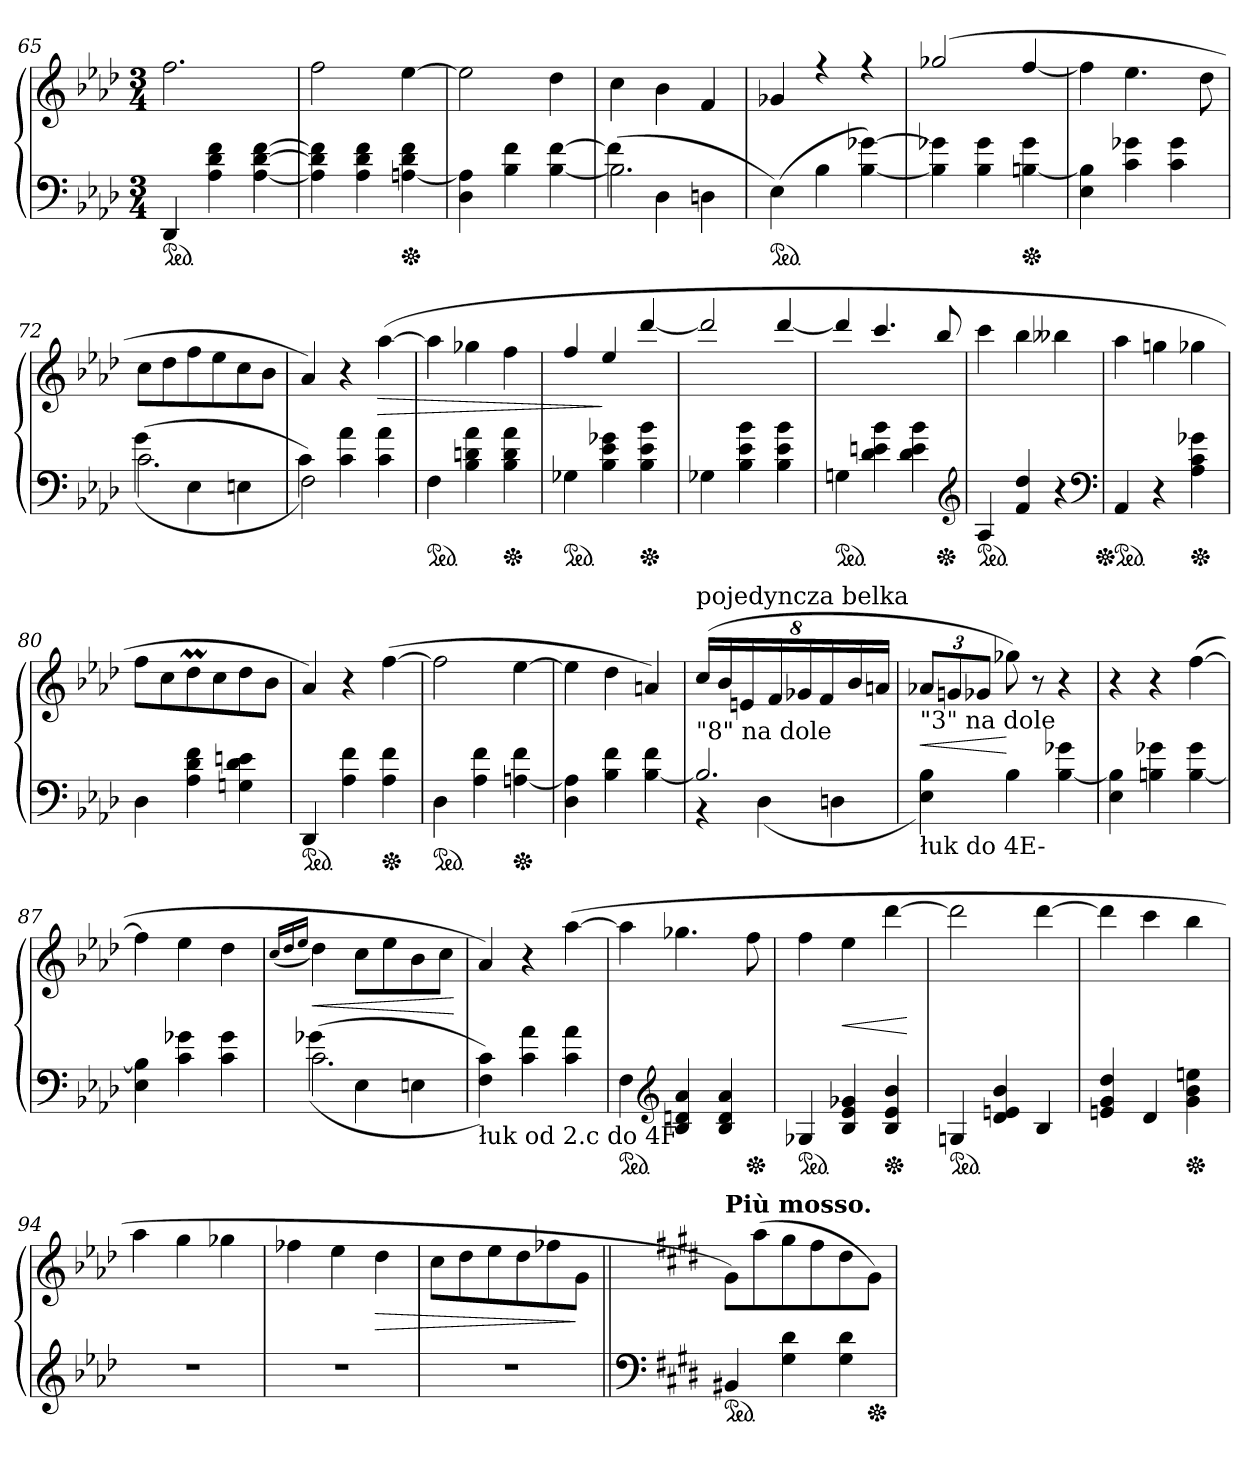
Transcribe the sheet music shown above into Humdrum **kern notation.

**kern	**kern	**dynam
*part1	*part1	*part1
*staff2	*staff1	*staff1/2
*clefF4	*clefG2	*
*k[b-e-a-d-]	*k[b-e-a-d-]	*
*M3/4	*M3/4	*
*ped	*	*
=65	=65	=65
4DD-	2.ff	.
4A- 4d- 4f	.	.
[4A- [4d- [4f	.	.
=66	=66	=66
4A-] 4d-] 4f]	2ff	.
4A- 4d- 4f	.	.
*Xped	*	*
[4An 4d- 4f	[4ee-	.
=67	=67	=67
4D- 4An]	2ee-]	.
4B- 4f	.	.
[4B- [4f	4dd-	.
=68	=68	=68
*^	*	*
(>2.B-\]	4f]	4cc	.
.	4D-	4b-	.
.	4Dn	4f	.
*v	*v	*	*
=69	=69	=69
*ped	*	*
(>4E-)	4g-X	.
4B-	4rff	.
[4B- [4g-X)	4rff	.
=70	=70	=70
4B-] 4g-X]	(>2gg-X/	.
4B-\ 4g-\	.	.
*Xped	*	*
[4Bn\ 4g-\	[4ff/	.
=71	=71	=71
4E- 4Bn]	4ff]	.
4c 4g-X	4.ee-	.
4c 4g-	.	.
.	8dd-	.
=72	=72	=72
*^	*	*
(>2.c\	(>4g\	8ccL	.
.	.	8dd-	.
.	4E-	8ff	.
.	.	8ee-	.
.	4En	8cc	.
.	.	8b-J	.
=73	=73	=73	=73
!LO:N:vis=2	!	!	!
2.F\)	4c\)	4a-)	.
.	4c 4a-	4r	.
.	4c 4a-	(>[4aa-	>
*v	*v	*	*
=74	=74	=74
*ped	*	*
4F	4aa-]	.
4B- 4dn 4a-	4gg-X	.
*Xped	*	*
4B- 4d 4a-	4ff	.
=75	=75	=75
*ped	*	*
4G-X	4ff/	.
4B- 4e- 4g-X	4ee-/	]
*Xped	*	*
4B-\ 4e-\ 4b-\	[4ddd-/	.
=76	=76	=76
4G-X	2ddd-/]	.
4B-\ 4e-\ 4b-\	.	.
4B-\ 4e-\ 4b-\	[4ddd-/	.
=77	=77	=77
*ped	*	*
4Gn	4ddd-/]	.
4d-\ 4en\ 4b-\	4.ccc/	.
4d-\ 4e\ 4b-\	.	.
*Xped	*	*
.	8bb-/	.
*clefG2	*	*
=78	=78	=78
*ped	*	*
4A-	4ccc	.
4f 4dd-	4bb-	.
4r	4bb--X	.
*clefF4	*	*
=79	=79	=79
*Xped	*	*
*ped	*	*
4AA-	4aa-	.
4r	4ggn	.
*Xped	*	*
4A- 4c 4g-X	4gg-X	.
=80	=80	=80
4D-	8ffL	.
.	8cc	.
4A- 4d- 4f	8dd-M	.
.	8cc	.
4Gn 4d- 4en	8dd-	.
.	8b-J	.
=81	=81	=81
*ped	*	*
4DD-	4a-/)	.
4A- 4f	4r	.
*Xped	*	*
4A- 4f	(>[4ff	.
=82	=82	=82
*ped	*	*
4D-	2ff]	.
4A- 4f	.	.
*Xped	*	*
[4An 4f	[4ee-	.
=83	=83	=83
4D- 4An]	4ee-]	.
4B- 4f	4dd-	.
[4B- 4f	4an/)	.
=84	=84	=84
*^	*	*
!	!	!LO:TX:b:t="8" na dole	!
!	!	!LO:TX:a:t=pojedyncza belka	!
2.B-]	4rBB	(>32%3ccLL	.
.	.	32%3b-	.
.	.	32%3en	.
.	(>4D-	.	.
.	.	32%3f	.
.	.	32%3g-X	.
.	.	32%3f	.
.	4Dn	.	.
.	.	32%3b-	.
.	.	32%3anJJ	.
*v	*v	*	*
=85	=85	=85
!	!LO:TX:b:t="3" na dole	!
!LO:TX:b:t=łuk do 4E-	!	!
4E- 4B-)	12a-XL	<
.	12gn	.
.	12g-XJ	.
4B-	8gg-X)	[
.	8r	.
[4B- 4g-X	4r	.
=86	=86	=86
4E- 4B-]	4r	.
4Bn 4g-X	4r	.
[4B 4g-	(>[4ff	.
=87	=87	=87
4E- 4Bn]	4ff]	.
4c 4g-X	4ee-	.
4c 4g-	4dd-	.
=88	=88	=88
.	(<16qqcc/LL	.
.	16qqdd-/	.
.	16qqee-/JJ	.
*^	*	*
!	!	!	!LO:HP:b
(>2.c\	(>4g-X	4dd-)	<
.	4E-	8ccL	.
.	.	8ee-	.
.	4En	8b-	.
.	.	8ccJ	.
*v	*v	*	*
.	.	[
=89	=89	=89
!LO:TX:b:t=łuk od 2.c do 4F	!	!
4F 4c))	4a-/)	.
4c 4a-	4r	.
4c 4a-	(>[4aa-	.
=90	=90	=90
*ped	*	*
4F	4aa-]	.
*clefG2	*	*
4B- 4dn 4a-	4.gg-X	.
4B- 4d 4a-	.	.
*Xped	*	*
.	8ff	.
=91	=91	=91
*ped	*	*
4G-X	4ff	.
4B- 4e- 4g-X	4ee-	<
*Xped	*	*
4B- 4e- 4b-	[4ddd-	.
.	.	[
=92	=92	=92
*ped	*	*
4Gn	2ddd-]	.
4d- 4en 4b-	.	.
4B-	[4ddd-	.
=93	=93	=93
4en 4g 4dd-	4ddd-]	.
4d-	4ccc	.
*Xped	*	*
4g 4b- 4een	4bb-	.
=94	=94	=94
2.r	4aa-	.
.	4gg	.
.	4gg-X	.
=95	=95	=95
2.r	4ff-X	.
.	4ee-	.
.	4dd-	>
=96	=96	=96
2.r	8ccL	.
.	8dd-	.
.	8ee-	.
.	8dd-	.
.	8ff-X	.
.	8gJ	]
=97||	=97||	=97||
*clefF4	*	*
*k[f#c#g#d#]	*k[f#c#g#d#]	*
!	!LO:TX:a:B:t=Più mosso.	!
*ped	*	*
4BB#X	8g#L)	.
.	(>8aa	.
4G# 4d#	8gg#	.
.	8ff#	.
4G# 4d#	8dd#	.
*Xped	*	*
.	8g#J)	.
=	=	=
*-	*-	*-
